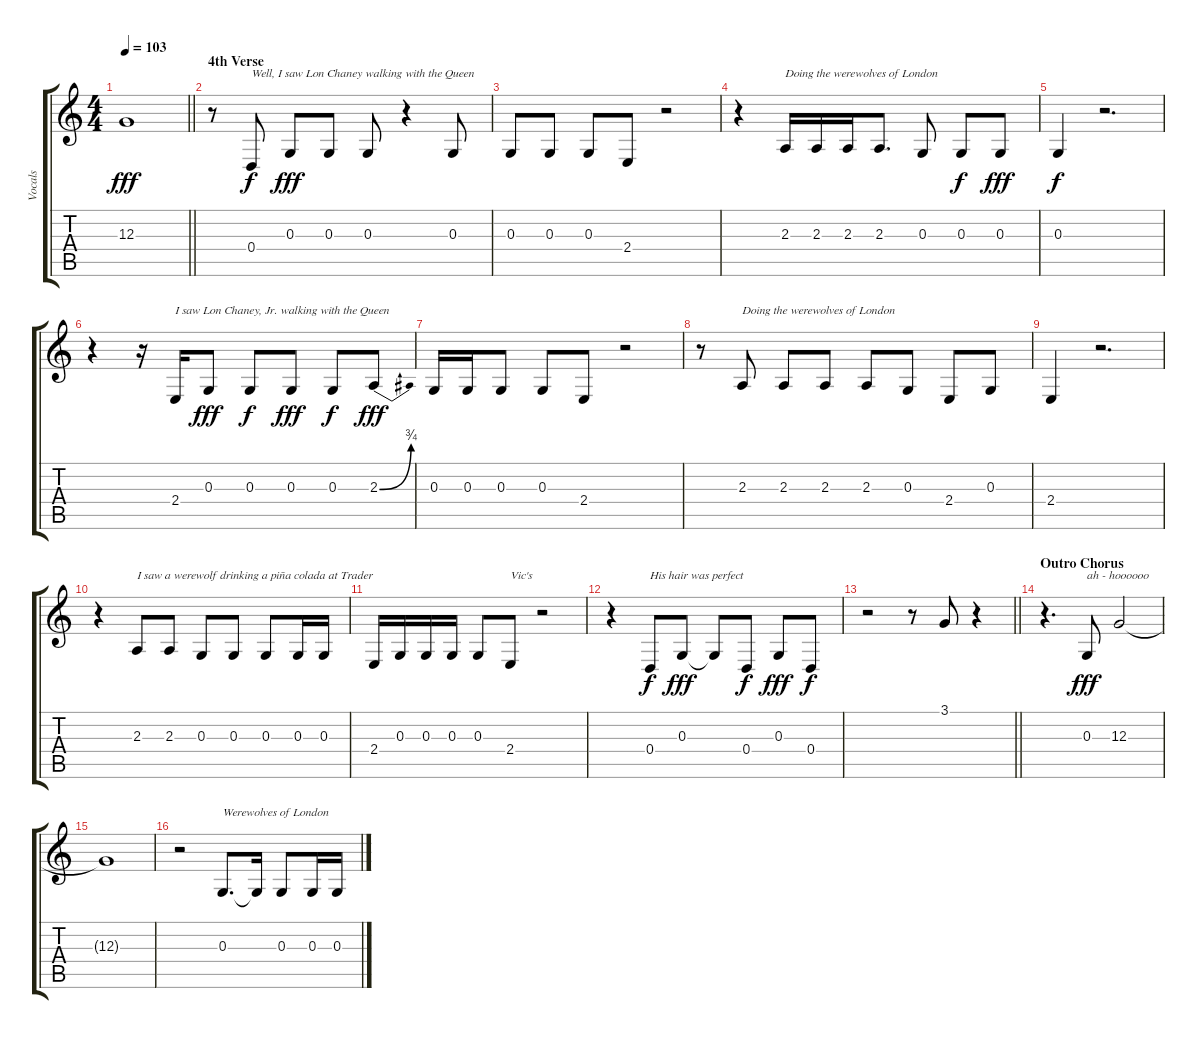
\track ("Vocals" "Vocals") {instrument lead8bassandlead}
\staff {score tabs}
\tuning (E4 B3 G3 D3 A2 E2) {hide}
\ts (4 4)
\tempo 103
\clef g2
\barLineRight lightlight
\ks c
12.3{t}.1{dy fff} |
\section ("" "4th Verse")
r.8 0.4.8{txt "Well, I saw Lon Chaney walking with the Queen" dy f} 0.3.8{dy fff} 0.3.8 0.3.8 r.4 0.3.8 |
0.3.8 0.3.8 0.3.8 2.4.8 r.2 |
r.4 2.3.16{txt "Doing the werewolves of London"} 2.3.16 2.3.16 2.3.8{d} 0.3.8 0.3.8{dy f} 0.3.8{dy fff} |
0.3.4{dy f} r.2{d} |
r.4 r.16 2.4.16{txt "I saw Lon Chaney, Jr. walking with the Queen"} 0.3.8{dy fff} 0.3.8{dy f} 0.3.8{dy fff} 0.3.8{dy f} 2.3{be (bend 0 0 60 3)}.8{dy fff} |
0.3.16 0.3.16 0.3.8 0.3.8 2.4.8 r.2 |
r.8 2.3.8{txt "Doing the werewolves of London"} 2.3.8 2.3.8 2.3.8 0.3.8 2.4.8 0.3.8 |
2.4.4 r.2{d} |
r.4 2.3.8{txt "I saw a werewolf drinking a piña colada at Trader "} 2.3.8 0.3.8 0.3.8 0.3.8 0.3.16 0.3.16 |
2.4.16 0.3.16 0.3.16 0.3.16 0.3.8 2.4.8{txt "Vic's"} r.2 |
r.4 0.4.8{txt "His hair was perfect" dy f} 0.3.8{dy fff} 0.3{t}.8 0.4.8{dy f} 0.3.8{dy fff} 0.4.8{dy f} |
\barLineRight lightlight
r.2 r.8 3.1.8 r.4 |
\section ("" "Outro Chorus")
r.4{d} 0.3.8{txt "ah - hoooooo" dy fff} 12.3.2 |
12.3{t}.1 |
r.2 0.3.8{d txt "Werewolves of London"} 0.3{t}.16 0.3.8 0.3.16 0.3.16
